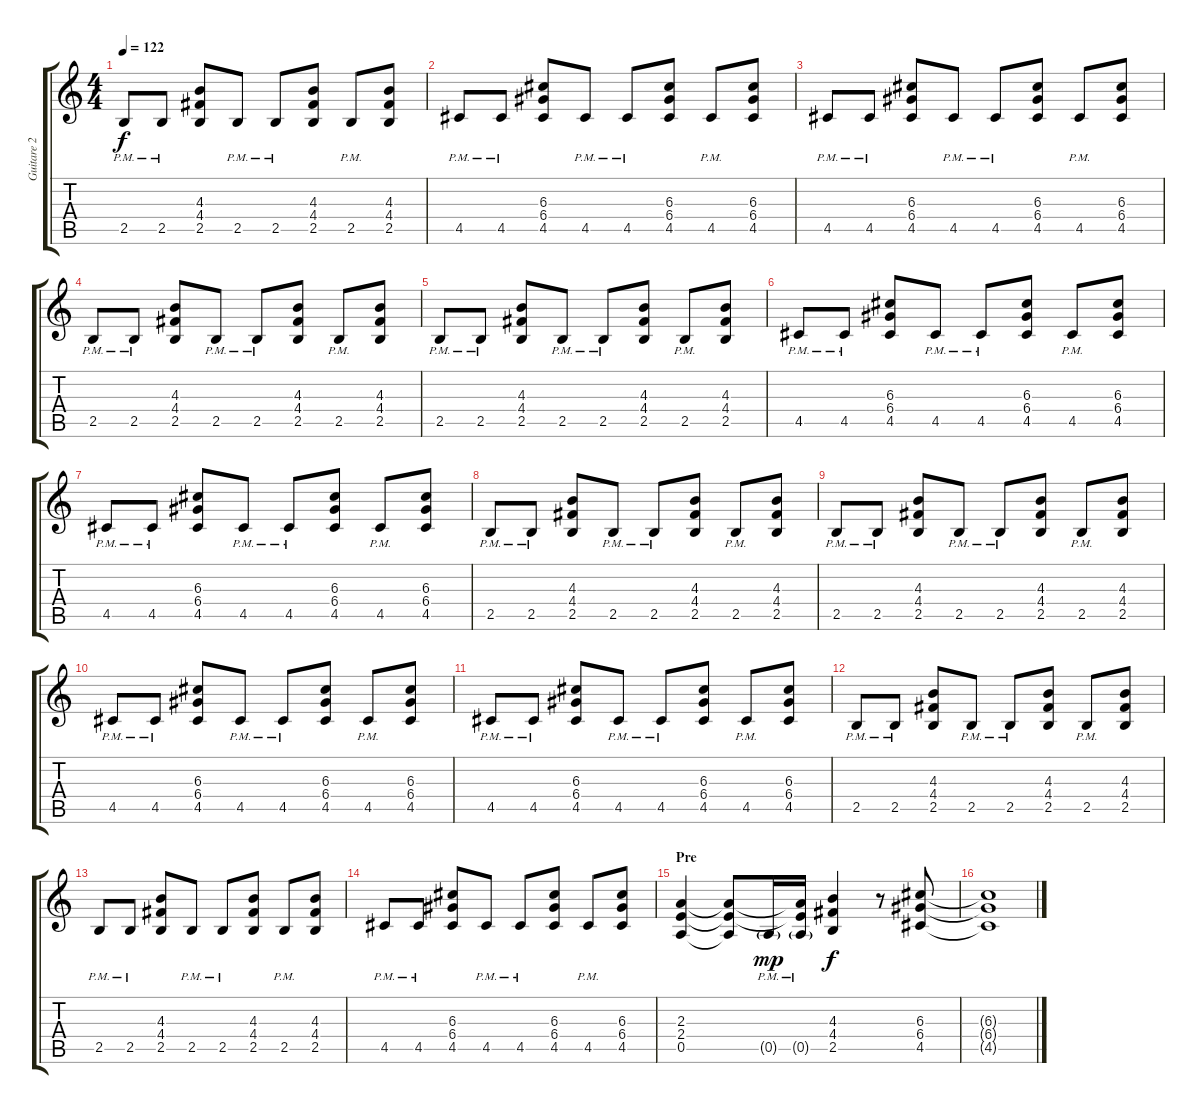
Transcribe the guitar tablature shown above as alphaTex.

\track ("Guitare 2" "Guitare 2") {instrument distortionguitar}
\staff {score tabs}
\tuning (E4 B3 G3 D3 A2 E2) {hide}
\ts (4 4)
\tempo 122
\clef g2
\ks c
2.5{pm}.8{dy f} 2.5{pm}.8 (4.3 4.4 2.5).8 2.5{pm}.8 2.5{pm}.8 (4.3 4.4 2.5).8 2.5{pm}.8 (4.3 4.4 2.5).8 |
4.5{pm}.8 4.5{pm}.8 (6.3 6.4 4.5).8 4.5{pm}.8 4.5{pm}.8 (6.3 6.4 4.5).8 4.5{pm}.8 (6.3 6.4 4.5).8 |
4.5{pm}.8 4.5{pm}.8 (6.3 6.4 4.5).8 4.5{pm}.8 4.5{pm}.8 (6.3 6.4 4.5).8 4.5{pm}.8 (6.3 6.4 4.5).8 |
2.5{pm}.8 2.5{pm}.8 (4.3 4.4 2.5).8 2.5{pm}.8 2.5{pm}.8 (4.3 4.4 2.5).8 2.5{pm}.8 (4.3 4.4 2.5).8 |
2.5{pm}.8 2.5{pm}.8 (4.3 4.4 2.5).8 2.5{pm}.8 2.5{pm}.8 (4.3 4.4 2.5).8 2.5{pm}.8 (4.3 4.4 2.5).8 |
4.5{pm}.8 4.5{pm}.8 (6.3 6.4 4.5).8 4.5{pm}.8 4.5{pm}.8 (6.3 6.4 4.5).8 4.5{pm}.8 (6.3 6.4 4.5).8 |
4.5{pm}.8 4.5{pm}.8 (6.3 6.4 4.5).8 4.5{pm}.8 4.5{pm}.8 (6.3 6.4 4.5).8 4.5{pm}.8 (6.3 6.4 4.5).8 |
2.5{pm}.8 2.5{pm}.8 (4.3 4.4 2.5).8 2.5{pm}.8 2.5{pm}.8 (4.3 4.4 2.5).8 2.5{pm}.8 (4.3 4.4 2.5).8 |
2.5{pm}.8 2.5{pm}.8 (4.3 4.4 2.5).8 2.5{pm}.8 2.5{pm}.8 (4.3 4.4 2.5).8 2.5{pm}.8 (4.3 4.4 2.5).8 |
4.5{pm}.8 4.5{pm}.8 (6.3 6.4 4.5).8 4.5{pm}.8 4.5{pm}.8 (6.3 6.4 4.5).8 4.5{pm}.8 (6.3 6.4 4.5).8 |
4.5{pm}.8 4.5{pm}.8 (6.3 6.4 4.5).8 4.5{pm}.8 4.5{pm}.8 (6.3 6.4 4.5).8 4.5{pm}.8 (6.3 6.4 4.5).8 |
2.5{pm}.8 2.5{pm}.8 (4.3 4.4 2.5).8 2.5{pm}.8 2.5{pm}.8 (4.3 4.4 2.5).8 2.5{pm}.8 (4.3 4.4 2.5).8 |
2.5{pm}.8 2.5{pm}.8 (4.3 4.4 2.5).8 2.5{pm}.8 2.5{pm}.8 (4.3 4.4 2.5).8 2.5{pm}.8 (4.3 4.4 2.5).8 |
4.5{pm}.8 4.5{pm}.8 (6.3 6.4 4.5).8 4.5{pm}.8 4.5{pm}.8 (6.3 6.4 4.5).8 4.5{pm}.8 (6.3 6.4 4.5).8 |
\section ("" "Pre")
(2.3 2.4 0.5).4{instrument distortionguitar} (2.3{t} 2.4{t} 0.5{t}).8 0.5{g pm}.16{dy mp} (2.3{t} 2.4{t} 0.5{g pm}).16 (4.3 4.4 2.5).4{dy f} r.8 (6.3 6.4 4.5).8 |
(6.3{t} 6.4{t} 4.5{t}).1
